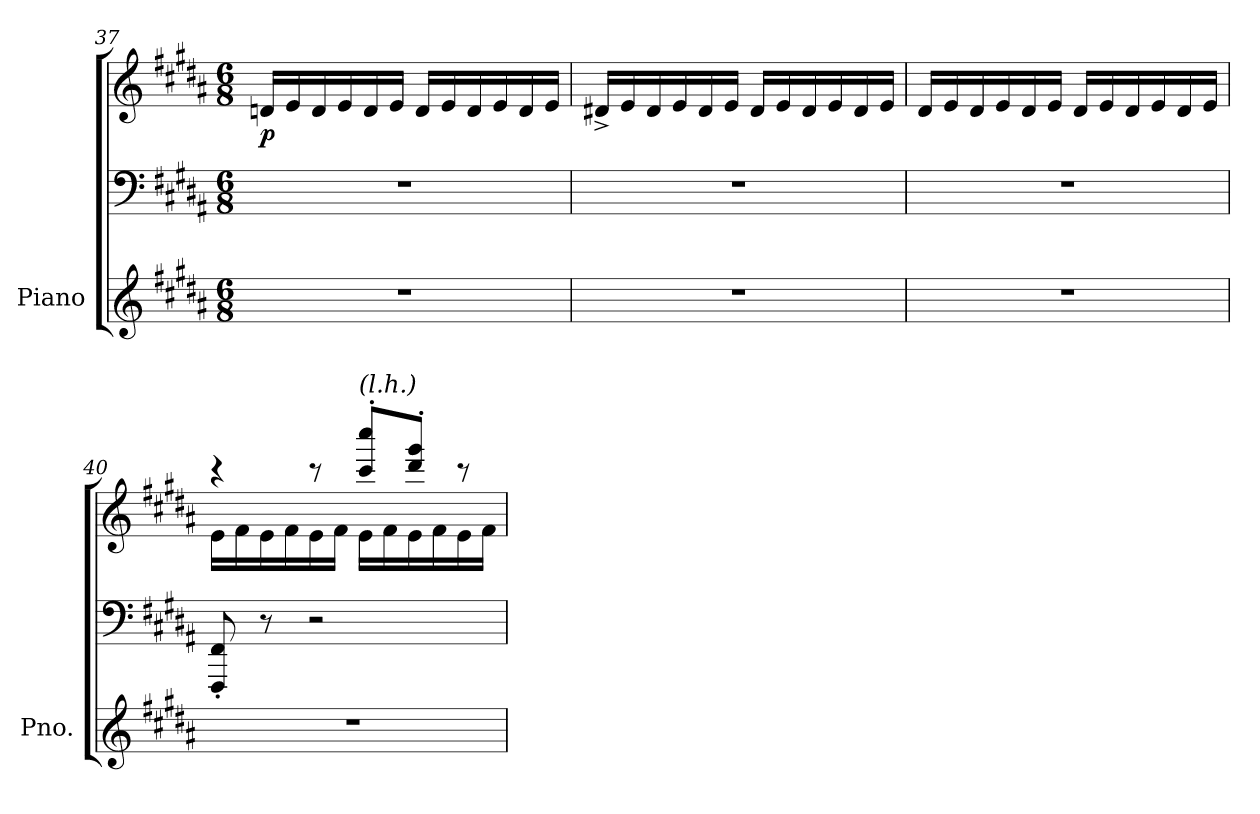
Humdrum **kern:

**kern	**kern	**kern	**dynam
*part1	*part1	*part1	*part1
*staff3	*staff2	*staff1	*staff1/2/3
*I"Piano	*	*	*
*I'Pno.	*	*	*
*clefG2	*clefF4	*clefG2	*
*k[f#c#g#d#a#]	*k[f#c#g#d#a#]	*k[f#c#g#d#a#]	*
*M6/8	*M6/8	*M6/8	*
=37	=37	=37	=37
!	!	!	!LO:DY:b
2.r	2.r	16dn/LL	p
.	.	16e/	.
.	.	16d/	.
.	.	16e/	.
.	.	16d/	.
.	.	16e/JJ	.
.	.	16d/LL	.
.	.	16e/	.
.	.	16d/	.
.	.	16e/	.
.	.	16d/	.
.	.	16e/JJ	.
=38	=38	=38	=38
2.r	2.r	16d#X^/LL	.
.	.	16e/	.
.	.	16d#/	.
.	.	16e/	.
.	.	16d#/	.
.	.	16e/JJ	.
.	.	16d#/LL	.
.	.	16e/	.
.	.	16d#/	.
.	.	16e/	.
.	.	16d#/	.
.	.	16e/JJ	.
=39	=39	=39	=39
2.r	2.r	16d#/LL	.
.	.	16e/	.
.	.	16d#/	.
.	.	16e/	.
.	.	16d#/	.
.	.	16e/JJ	.
.	.	16d#/LL	.
.	.	16e/	.
.	.	16d#/	.
.	.	16e/	.
.	.	16d#/	.
.	.	16e/JJ	.
!!LO:PB:g=z
=40	=40	=40	=40
*	*	*^	*
2.r	8FFF#/' 8FF#/'	4r	16e\LL	.
.	.	.	16f#\	.
.	8r	.	16e\	.
.	.	.	16f#\	.
.	2r	8r	16e\	.
.	.	.	16f#\JJ	.
!	!	!LO:TX:a:i:t=(l.h.)	!	!
.	.	8ccc#/' 8cccc#/'L	16e\LL	.
.	.	.	16f#\	.
.	.	8ddd#/' 8ggg#/'J	16e\	.
.	.	.	16f#\	.
.	.	8r	16e\	.
.	.	.	16f#\JJ	.
*	*	*v	*v	*
=	=	=	=
*-	*-	*-	*-
